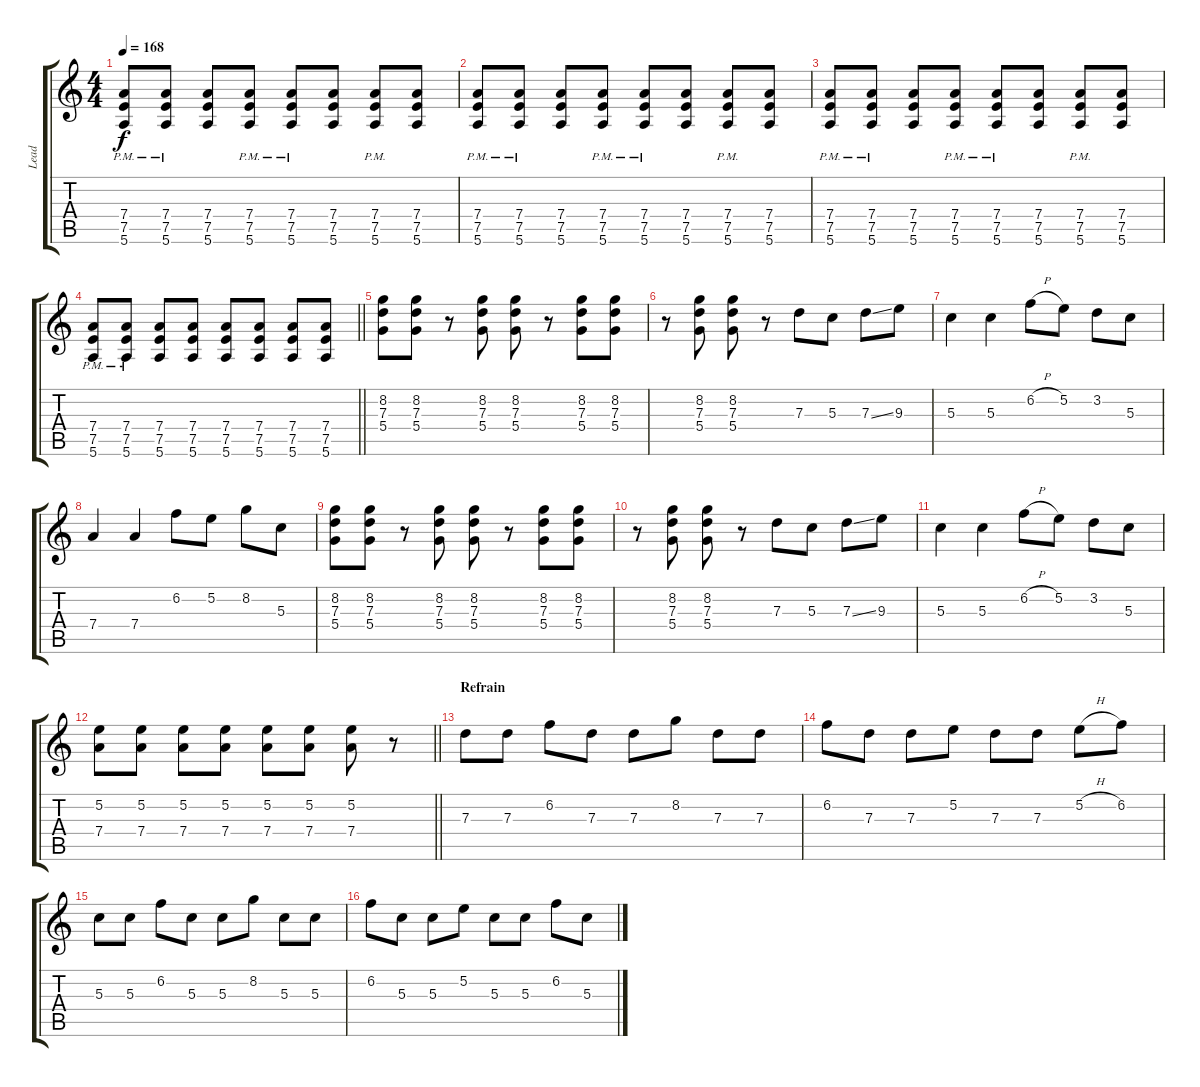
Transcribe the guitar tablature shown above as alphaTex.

\track ("Lead" "Lead") {instrument overdrivenguitar}
\staff {score tabs}
\tuning (E4 B3 G3 D3 A2 E2) {hide}
\ts (4 4)
\tempo 168
\clef g2
\ks c
(7.4{pm} 7.5{pm} 5.6{pm}).8{dy f} (7.4{pm} 7.5{pm} 5.6{pm}).8 (7.4 7.5 5.6).8 (7.4{pm} 7.5{pm} 5.6{pm}).8 (7.4{pm} 7.5{pm} 5.6{pm}).8 (7.4 7.5 5.6).8 (7.4{pm} 7.5{pm} 5.6{pm}).8 (7.4 7.5 5.6).8 |
(7.4{pm} 7.5{pm} 5.6{pm}).8 (7.4{pm} 7.5{pm} 5.6{pm}).8 (7.4 7.5 5.6).8 (7.4{pm} 7.5{pm} 5.6{pm}).8 (7.4{pm} 7.5{pm} 5.6{pm}).8 (7.4 7.5 5.6).8 (7.4{pm} 7.5{pm} 5.6{pm}).8 (7.4 7.5 5.6).8 |
(7.4{pm} 7.5{pm} 5.6{pm}).8 (7.4{pm} 7.5{pm} 5.6{pm}).8 (7.4 7.5 5.6).8 (7.4{pm} 7.5{pm} 5.6{pm}).8 (7.4{pm} 7.5{pm} 5.6{pm}).8 (7.4 7.5 5.6).8 (7.4{pm} 7.5{pm} 5.6{pm}).8 (7.4 7.5 5.6).8 |
\barLineRight lightlight
(7.4{pm} 7.5{pm} 5.6{pm}).8 (7.4{pm} 7.5{pm} 5.6{pm}).8 (7.4 7.5 5.6).8 (7.4 7.5 5.6).8 (7.4 7.5 5.6).8 (7.4 7.5 5.6).8 (7.4 7.5 5.6).8 (7.4 7.5 5.6).8 |
\section ("" "")
(8.2 7.3 5.4).8 (8.2 7.3 5.4).8 r.8 (8.2 7.3 5.4).8 (8.2 7.3 5.4).8 r.8 (8.2 7.3 5.4).8 (8.2 7.3 5.4).8 |
r.8 (8.2 7.3 5.4).8 (8.2 7.3 5.4).8 r.8 7.3.8 5.3.8 7.3{ss}.8 9.3.8 |
5.3.4 5.3.4 6.2{h}.8 5.2.8 3.2.8 5.3.8 |
7.4.4 7.4.4 6.2.8 5.2.8 8.2.8 5.3.8 |
(8.2 7.3 5.4).8 (8.2 7.3 5.4).8 r.8 (8.2 7.3 5.4).8 (8.2 7.3 5.4).8 r.8 (8.2 7.3 5.4).8 (8.2 7.3 5.4).8 |
r.8 (8.2 7.3 5.4).8 (8.2 7.3 5.4).8 r.8 7.3.8 5.3.8 7.3{ss}.8 9.3.8 |
5.3.4 5.3.4 6.2{h}.8 5.2.8 3.2.8 5.3.8 |
\barLineRight lightlight
(5.2 7.4).8 (5.2 7.4).8 (5.2 7.4).8 (5.2 7.4).8 (5.2 7.4).8 (5.2 7.4).8 (5.2 7.4).8 r.8 |
\section ("" "Refrain")
7.3.8 7.3.8 6.2.8 7.3.8 7.3.8 8.2.8 7.3.8 7.3.8 |
6.2.8 7.3.8 7.3.8 5.2.8 7.3.8 7.3.8 5.2{h}.8 6.2.8 |
5.3.8 5.3.8 6.2.8 5.3.8 5.3.8 8.2.8 5.3.8 5.3.8 |
6.2.8 5.3.8 5.3.8 5.2.8 5.3.8 5.3.8 6.2.8 5.3.8
